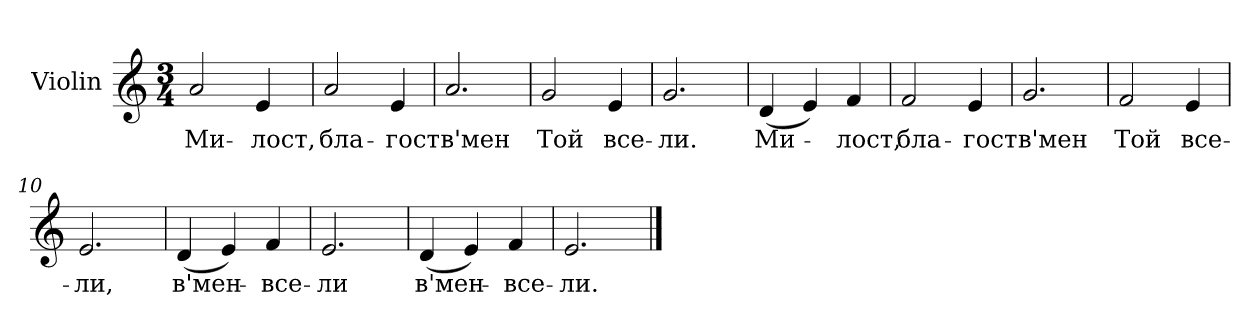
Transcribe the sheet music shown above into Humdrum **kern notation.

**kern	**text
*part1	*part1
*staff1	*staff1
*I"Violin	*
*I'Vln.	*
*clefG2	*
*k[]	*
*M3/4	*
=1	=1
!LO:TX:a:B:t=Moderato	!
!	!LO:LY:b
*^	*
2a/	2ryy	Ми-
!	!	!LO:LY:b
4e/	8ryy	-лост,
*MM80	*	*
.	8ryy	.
=2	=2	=2
!	!	!LO:LY:b
*v	*v	*
2a/	бла-
!	!LO:LY:b
4e/	-гост
=3	=3
!	!LO:LY:b
2.a/	в'мен
=4	=4
!	!LO:LY:b
2g/	Той
!	!LO:LY:b
4e/	все-
=5	=5
!	!LO:LY:b
2.g/	-ли.
=6	=6
!	!LO:LY:b
(4d/	Ми-
4e/)	.
!	!LO:LY:b
4f/	-лост,
=7	=7
!	!LO:LY:b
2f/	бла-
!	!LO:LY:b
4e/	-гост
!!LO:LB:g=z
=8	=8
!	!LO:LY:b
2.g/	в'мен
=9	=9
!	!LO:LY:b
2f/	Той
!	!LO:LY:b
4e/	все-
=10	=10
!	!LO:LY:b
2.e/	-ли,
=11	=11
!	!LO:LY:b
(4d/	в'мен-
4e/)	.
!	!LO:LY:b
4f/	-все-
=12	=12
!	!LO:LY:b
2.e/	-ли
=13	=13
!	!LO:LY:b
(4d/	в'мен-
4e/)	.
!	!LO:LY:b
4f/	-все-
=14	=14
!	!LO:LY:b
2.e/	-ли.
==	==
*-	*-
